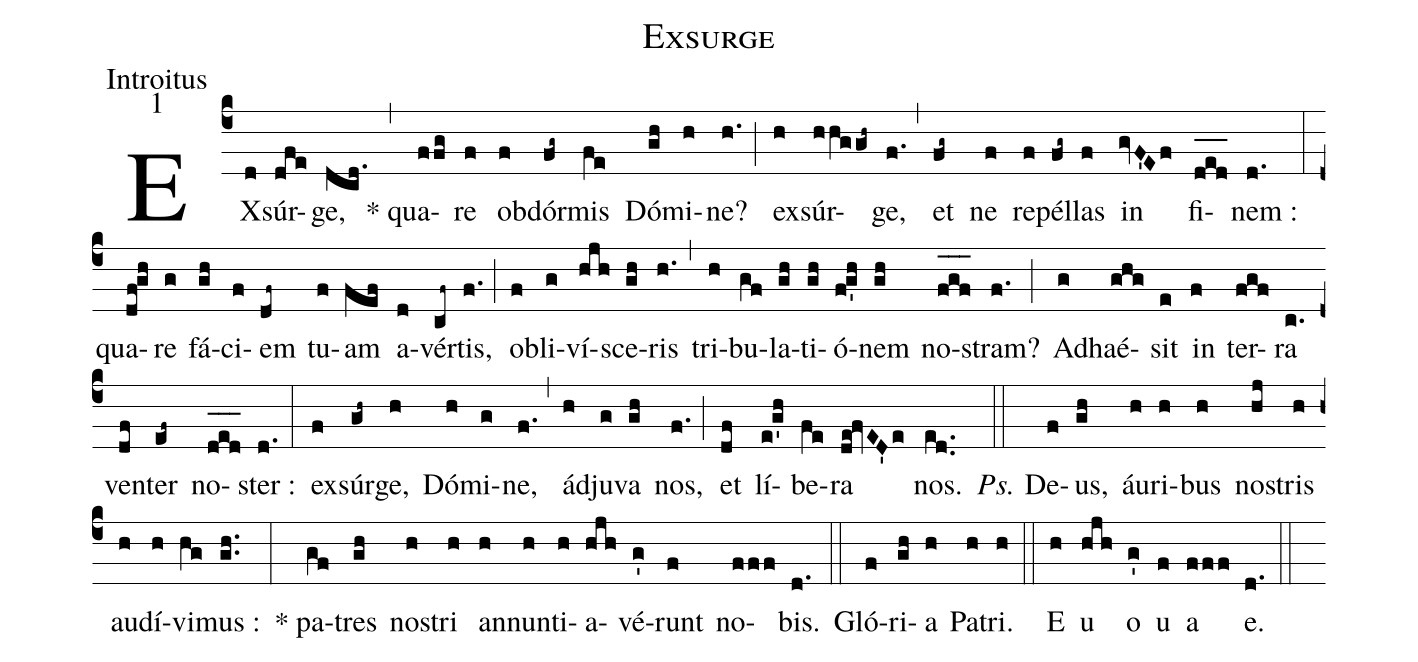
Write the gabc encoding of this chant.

name:Exsurge;
office-part:Introitus;
mode:1;
%%
(c4) EX(d)súr(dfe)ge,(dcd.) (,) * qua(ffg)re(f) ob(f)dór(fg~)mis(fe) Dó(gh)mi(h)ne?(h.) (;) ex(h)súr(hhggh~)ge,(f.) (,) et(fg~) ne(f) re(f)pél(fg~)las(f) in(gvF'Ef) fi(d_[oh:h]e_[oh:h]d_[oh:h])nem :(d.) (:) qua(df!gh)re(g) fá(gh)ci(f)em(df~) tu(f)am(fef) a(d)vér(cf~)tis,(f.) (;) ob(f)li(g)ví(hjh)sce(gh)ris(h.) (,) tri(h)bu(gf)la(gh)ti(gh)ó(fg'h)nem(gh) no(f_[oh:h]g_[oh:h]f_[oh:h])stram?(f.) (;) Ad(g)haé(ghg)sit(e) in(f) ter(fgf)ra(c.) ven(df)ter(ef~) no(d_[oh:h]e_[oh:h]d_[oh:h])ster :(d.) (:) ex(f)súr(gh~)ge,(h) Dó(h)mi(g)ne,(f.) (,) ád(h)ju(g)va(gh) nos,(f.) (;) et(df) lí(e!g'h)be(fe)ra(de!fvED'e) nos.(ed..) (::) <i>Ps.</i> De(f)us,(gh) áu(h)ri(h)bus(h) no(hj)stris(h) au(h)dí(h)vi(hg)mus :(gh..) (:) * pa(gf)tres(gh) no(h)stri(h) an(h)nun(h)ti(h)a(hjh)vé(g')runt(f) no(fff)bis.(d.) (::) Gló(f)ri(gh)a(h) Pa(h)tri.(h) (::) <eu>E(h) u(hjh) o(g') u(f) a(fff) e.</eu>(d.) (::)
